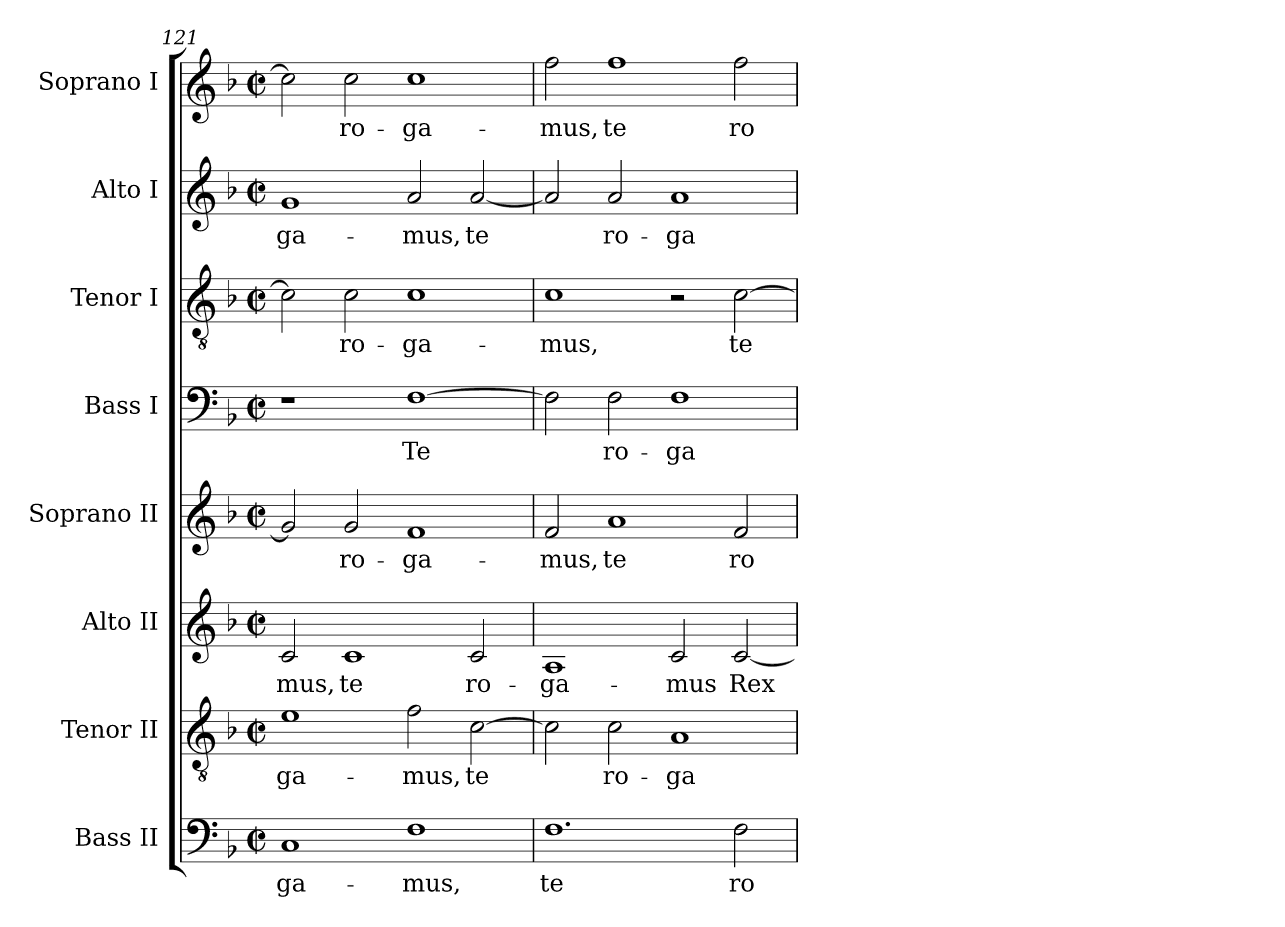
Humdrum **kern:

**kern	**text	**kern	**text	**kern	**text	**kern	**text	**kern	**text	**kern	**text	**kern	**text	**kern	**text
*part8	*part8	*part7	*part7	*part6	*part6	*part5	*part5	*part4	*part4	*part3	*part3	*part2	*part2	*part1	*part1
*staff8	*staff8	*staff7	*staff7	*staff6	*staff6	*staff5	*staff5	*staff4	*staff4	*staff3	*staff3	*staff2	*staff2	*staff1	*staff1
*I"Bass II	*	*I"Tenor II	*	*I"Alto II	*	*I"Soprano II	*	*I"Bass I	*	*I"Tenor I	*	*I"Alto I	*	*I"Soprano I	*
*I'B. II	*	*I'T. II	*	*I'A. II	*	*	*	*I'B. I	*	*I'T. I	*	*I'A. I	*	*	*
*clefF4	*	*clefGv2	*	*clefG2	*	*clefG2	*	*clefF4	*	*clefGv2	*	*clefG2	*	*clefG2	*
*	*	*ITrd7c12	*	*	*	*	*	*	*	*ITrd7c12	*	*	*	*	*
*k[b-]	*	*k[b-]	*	*k[b-]	*	*k[b-]	*	*k[b-]	*	*k[b-]	*	*k[b-]	*	*k[b-]	*
*F:	*	*F:	*	*F:	*	*F:	*	*F:	*	*F:	*	*F:	*	*F:	*
*M2/2	*	*M2/2	*	*M2/2	*	*M2/2	*	*M2/2	*	*M2/2	*	*M2/2	*	*M2/2	*
*met(c|)	*	*met(c|)	*	*met(c|)	*	*met(c|)	*	*met(c|)	*	*met(c|)	*	*met(c|)	*	*met(c|)	*
=121	=121	=121	=121	=121	=121	=121	=121	=121	=121	=121	=121	=121	=121	=121	=121
!	!LO:LY:b:color=#000000	!	!	!	!	!	!	!	!	!	!	!	!	!	!
!	!	!	!LO:LY:b:color=#000000	!	!	!	!	!	!	!	!	!	!	!	!
!	!	!	!	!	!LO:LY:b:color=#000000	!	!	!	!	!	!	!	!	!	!
!	!	!	!	!	!	!	!	!	!	!	!	!	!LO:LY:b:color=#000000	!	!
1Ci	-ga-	1Ei	-ga-	2ci/	-mus,	2gi/]	.	1r	.	2Ci\]	.	1gi	-ga-	2cci\]	.
!	!	!	!	!	!LO:LY:b:color=#000000	!	!	!	!	!	!	!	!	!	!
!	!	!	!	!	!	!	!LO:LY:b:color=#000000	!	!	!	!	!	!	!	!
!	!	!	!	!	!	!	!	!	!	!	!LO:LY:b:color=#000000	!	!	!	!
!	!	!	!	!	!	!	!	!	!	!	!	!	!	!	!LO:LY:b:color=#000000
.	.	.	.	1ci	te	2gi/	ro-	.	.	2Ci\	ro-	.	.	2cci\	ro-
!	!LO:LY:b:color=#000000	!	!	!	!	!	!	!	!	!	!	!	!	!	!
!	!	!	!LO:LY:b:color=#000000	!	!	!	!	!	!	!	!	!	!	!	!
!	!	!	!	!	!	!	!LO:LY:b:color=#000000	!	!	!	!	!	!	!	!
!	!	!	!	!	!	!	!	!	!LO:LY:b:color=#000000	!	!	!	!	!	!
!	!	!	!	!	!	!	!	!	!	!	!LO:LY:b:color=#000000	!	!	!	!
!	!	!	!	!	!	!	!	!	!	!	!	!	!LO:LY:b:color=#000000	!	!
!	!	!	!	!	!	!	!	!	!	!	!	!	!	!	!LO:LY:b:color=#000000
1Fi	-mus,	2Fi\	-mus,	.	.	1fi	-ga-	[>1Fi	Te	1Ci	-ga-	2ai/	-mus,	1cci	-ga-
!	!	!	!LO:LY:b:color=#000000	!	!	!	!	!	!	!	!	!	!	!	!
!	!	!	!	!	!LO:LY:b:color=#000000	!	!	!	!	!	!	!	!	!	!
!	!	!	!	!	!	!	!	!	!	!	!	!	!LO:LY:b:color=#000000	!	!
.	.	[>2Ci\	te	2ci/	ro-	.	.	.	.	.	.	[<2ai/	te	.	.
=122	=122	=122	=122	=122	=122	=122	=122	=122	=122	=122	=122	=122	=122	=122	=122
!	!LO:LY:b:color=#000000	!	!	!	!	!	!	!	!	!	!	!	!	!	!
!	!	!	!	!	!LO:LY:b:color=#000000	!	!	!	!	!	!	!	!	!	!
!	!	!	!	!	!	!	!LO:LY:b:color=#000000	!	!	!	!	!	!	!	!
!	!	!	!	!	!	!	!	!	!	!	!LO:LY:b:color=#000000	!	!	!	!
!	!	!	!	!	!	!	!	!	!	!	!	!	!	!	!LO:LY:b:color=#000000
1.Fi	te	2Ci\]	.	1Ai	-ga-	2fi/	-mus,	2Fi\]	.	1Ci	-mus,	2ai/]	.	2ffi\	-mus,
!	!	!	!LO:LY:b:color=#000000	!	!	!	!	!	!	!	!	!	!	!	!
!	!	!	!	!	!	!	!LO:LY:b:color=#000000	!	!	!	!	!	!	!	!
!	!	!	!	!	!	!	!	!	!LO:LY:b:color=#000000	!	!	!	!	!	!
!	!	!	!	!	!	!	!	!	!	!	!	!	!LO:LY:b:color=#000000	!	!
!	!	!	!	!	!	!	!	!	!	!	!	!	!	!	!LO:LY:b:color=#000000
.	.	2Ci\	ro-	.	.	1ai	te	2Fi\	ro-	.	.	2ai/	ro-	1ffi	te
!	!	!	!LO:LY:b:color=#000000	!	!	!	!	!	!	!	!	!	!	!	!
!	!	!	!	!	!LO:LY:b:color=#000000	!	!	!	!	!	!	!	!	!	!
!	!	!	!	!	!	!	!	!	!LO:LY:b:color=#000000	!	!	!	!	!	!
!	!	!	!	!	!	!	!	!	!	!	!	!	!LO:LY:b:color=#000000	!	!
.	.	1AAi	-ga-	2ci/	-mus	.	.	1Fi	-ga-	2r	.	1ai	-ga-	.	.
!	!LO:LY:b:color=#000000	!	!	!	!	!	!	!	!	!	!	!	!	!	!
!	!	!	!	!	!LO:LY:b:color=#000000	!	!	!	!	!	!	!	!	!	!
!	!	!	!	!	!	!	!LO:LY:b:color=#000000	!	!	!	!	!	!	!	!
!	!	!	!	!	!	!	!	!	!	!	!LO:LY:b:color=#000000	!	!	!	!
!	!	!	!	!	!	!	!	!	!	!	!	!	!	!	!LO:LY:b:color=#000000
2Fi\	ro-	.	.	[<2ci/	Rex	2fi/	ro-	.	.	[>2Ci\	te	.	.	2ffi\	ro-
=	=	=	=	=	=	=	=	=	=	=	=	=	=	=	=
*-	*-	*-	*-	*-	*-	*-	*-	*-	*-	*-	*-	*-	*-	*-	*-
